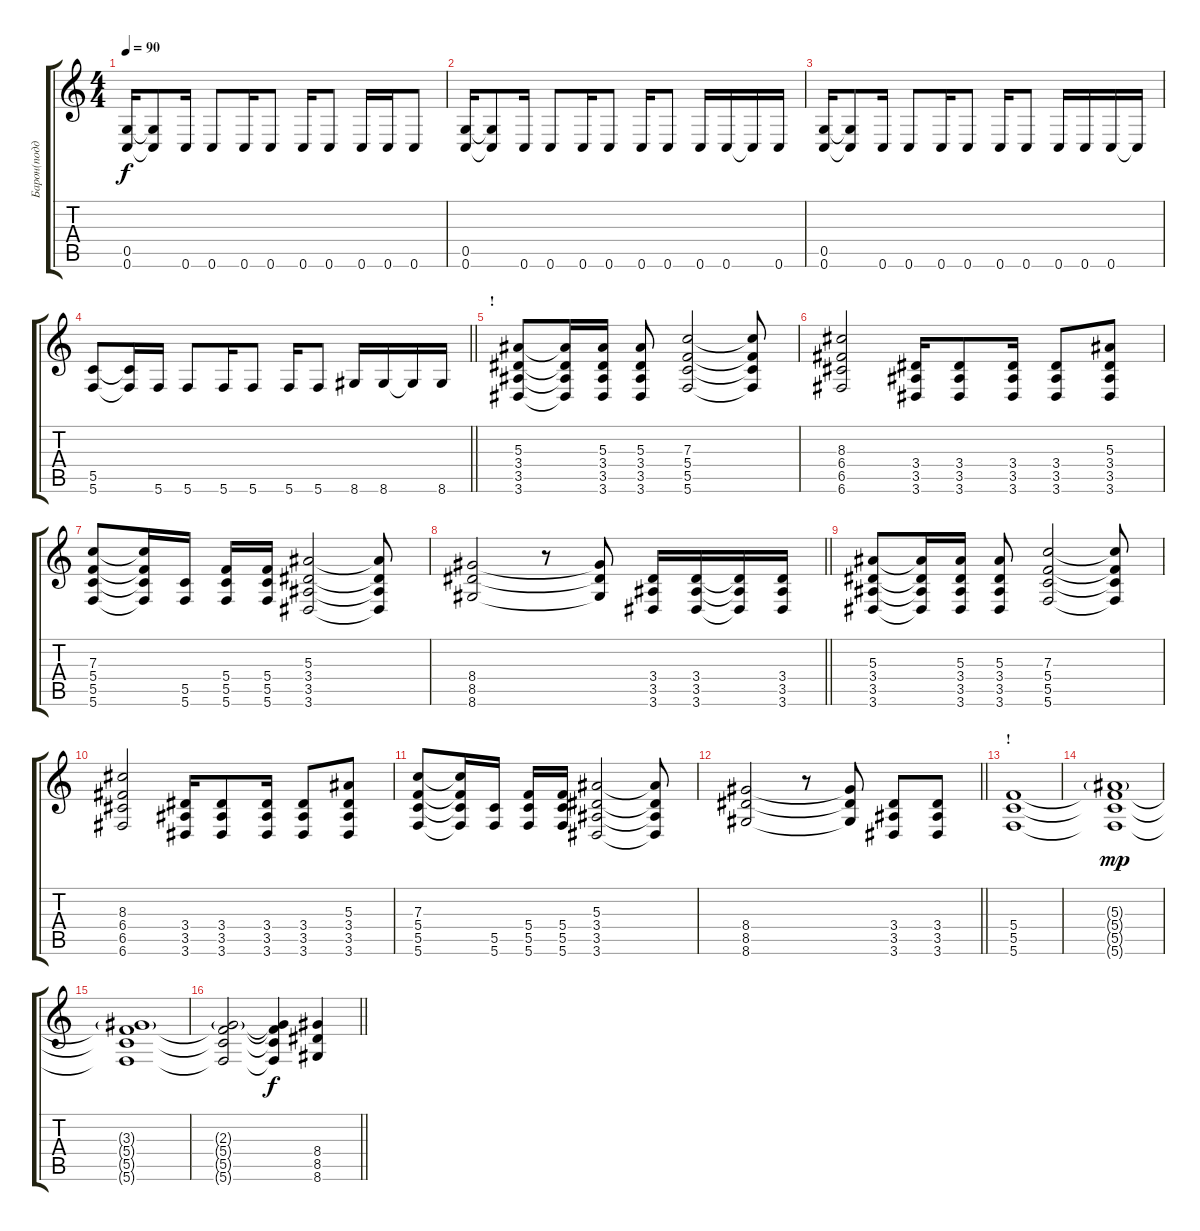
\track ("Барон(поддержка)" "Барон(подд") {instrument distortionguitar}
\staff {score tabs}
\tuning (D4 A3 F3 C3 G2 C2) {hide}
\ts (4 4)
\tempo 90
\clef g2
\ks c
(0.5 0.6).16{dy f} (0.5{t} 0.6{t}).8 0.6.16 0.6.8 0.6.16 0.6.8 0.6.16 0.6.8 0.6.16 0.6.16 0.6.8 |
(0.5 0.6).16 (0.5{t} 0.6{t}).8 0.6.16 0.6.8 0.6.16 0.6.8 0.6.16 0.6.8 0.6.16 0.6.16 0.6{t}.16 0.6.16 |
(0.5 0.6).16 (0.5{t} 0.6{t}).8 0.6.16 0.6.8 0.6.16 0.6.8 0.6.16 0.6.8 0.6.16 0.6.16 0.6.16 0.6{t}.16 |
\barLineRight lightlight
(5.5 5.6).8 (5.5{t} 5.6{t}).16 5.6.16 5.6.8 5.6.16 5.6.8 5.6.16 5.6.8 8.6.16 8.6.16 8.6{t}.16 8.6.16 |
\section ("" "!")
(5.3 3.4 3.5 3.6).8 (5.3{t} 3.4{t} 3.5{t} 3.6{t}).16 (5.3 3.4 3.5 3.6).16 (5.3 3.4 3.5 3.6).8 (7.3 5.4 5.5 5.6).2 (7.3{t} 5.4{t} 5.5{t} 5.6{t}).8 |
(8.3 6.4 6.5 6.6).2 (3.4 3.5 3.6).16 (3.4 3.5 3.6).8 (3.4 3.5 3.6).16 (3.4 3.5 3.6).8 (5.3 3.4 3.5 3.6).8 |
(7.3 5.4 5.5 5.6).8 (7.3{t} 5.4{t} 5.5{t} 5.6{t}).16 (5.5 5.6).16 (5.4 5.5 5.6).16 (5.4 5.5 5.6).16 (5.3 3.4 3.5 3.6).2 (5.3{t} 3.4{t} 3.5{t} 3.6{t}).8 |
\barLineRight lightlight
(8.4 8.5 8.6).2 r.8 (8.4{t} 8.5{t} 8.6{t}).8 (3.4 3.5 3.6).16 (3.4 3.5 3.6).16 (3.4{t} 3.5{t} 3.6{t}).16 (3.4 3.5 3.6).16 |
(5.3 3.4 3.5 3.6).8 (5.3{t} 3.4{t} 3.5{t} 3.6{t}).16 (5.3 3.4 3.5 3.6).16 (5.3 3.4 3.5 3.6).8 (7.3 5.4 5.5 5.6).2 (7.3{t} 5.4{t} 5.5{t} 5.6{t}).8 |
(8.3 6.4 6.5 6.6).2 (3.4 3.5 3.6).16 (3.4 3.5 3.6).8 (3.4 3.5 3.6).16 (3.4 3.5 3.6).8 (5.3 3.4 3.5 3.6).8 |
(7.3 5.4 5.5 5.6).8 (7.3{t} 5.4{t} 5.5{t} 5.6{t}).16 (5.5 5.6).16 (5.4 5.5 5.6).16 (5.4 5.5 5.6).16 (5.3 3.4 3.5 3.6).2 (5.3{t} 3.4{t} 3.5{t} 3.6{t}).8 |
\barLineRight lightlight
(8.4 8.5 8.6).2 r.8 (8.4{t} 8.5{t} 8.6{t}).8 (3.4 3.5 3.6).8 (3.4 3.5 3.6).8 |
\section ("" "!")
(5.4 5.5 5.6).1 |
(5.3{g} 5.4{t} 5.5{t} 5.6{t}).1{dy mp} |
(3.3{g} 5.4{t} 5.5{t} 5.6{t}).1 |
\barLineRight lightlight
(2.3{g} 5.4{t} 5.5{t} 5.6{t}).2 (2.3{t} 5.4{t} 5.5{t} 5.6{t}).4{dy f} (8.4{ss} 8.5{ss} 8.6{ss}).4
